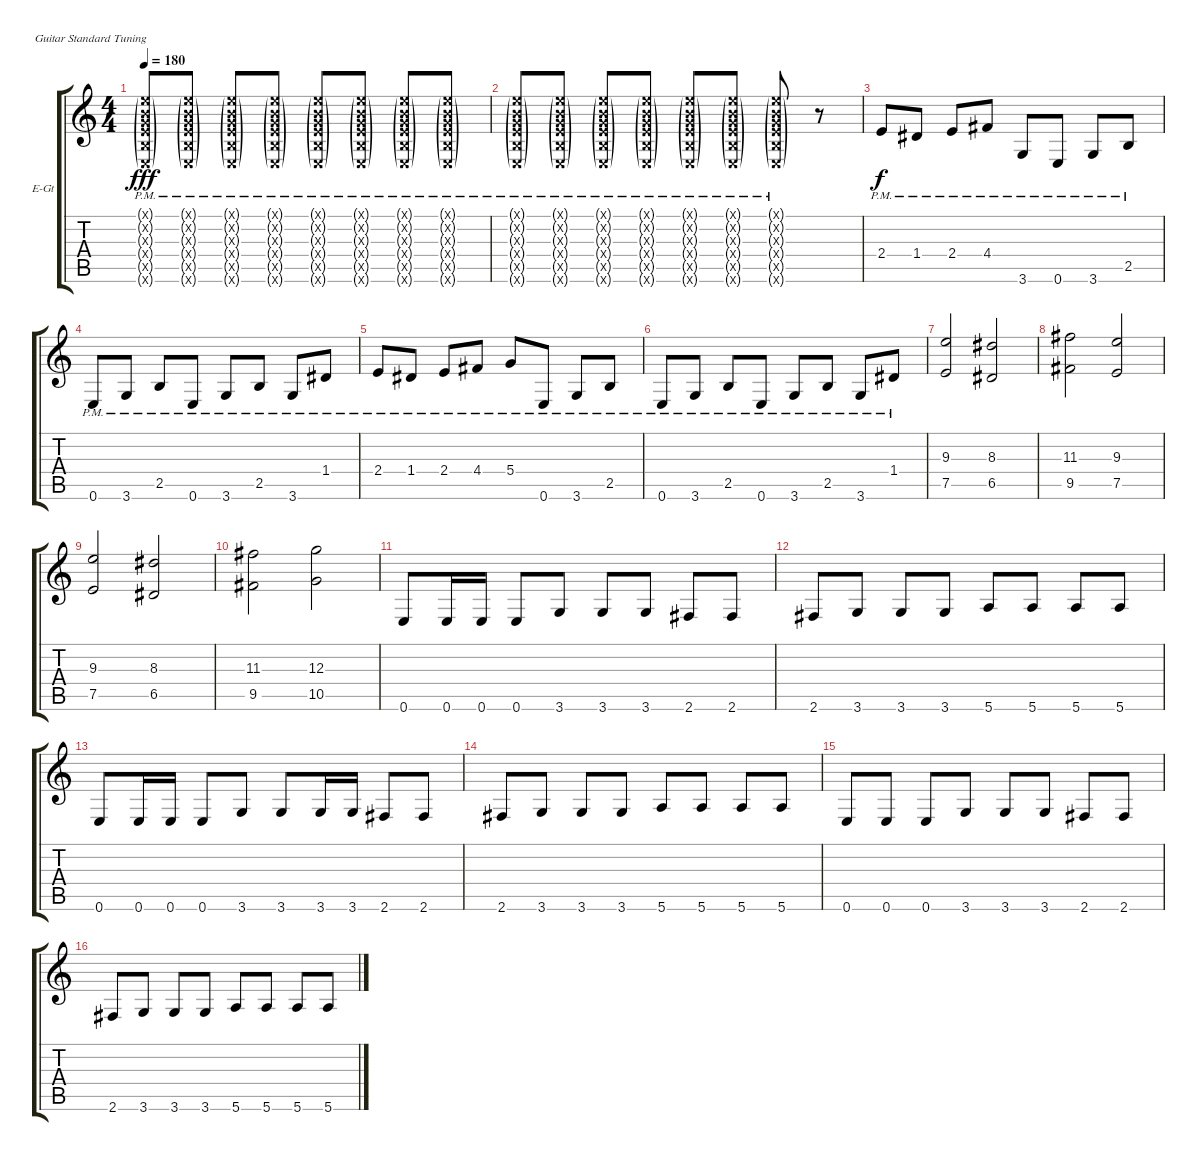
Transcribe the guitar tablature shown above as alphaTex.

\defaultSystemsLayout 4
\bracketExtendMode groupsimilarinstruments
\firstSystemTrackNameOrientation horizontal
\otherSystemsTrackNameOrientation horizontal
\track ("Deryck Whibley " "E-Gt") {instrument distortionguitar}
\staff {score tabs}
\tuning (E4 B3 G3 D3 A2 E2)
\ts (4 4)
\tempo 180
\clef g2
\ks c
(0.1{g pm x} 0.2{g pm x} 0.3{g pm x} 2.4{g pm x} 2.5{g pm x} 0.6{g pm x}).8{dy fff} (0.1{g pm x} 0.2{g pm x} 0.3{g pm x} 2.4{g pm x} 2.5{g pm x} 0.6{g pm x}).8 (0.1{g pm x} 0.2{g pm x} 0.3{g pm x} 2.4{g pm x} 2.5{g pm x} 0.6{g pm x}).8 (0.1{g pm x} 0.2{g pm x} 0.3{g pm x} 2.4{g pm x} 2.5{g pm x} 0.6{g pm x}).8 (0.1{g pm x} 0.2{g pm x} 0.3{g pm x} 2.4{g pm x} 2.5{g pm x} 0.6{g pm x}).8 (0.1{g pm x} 0.2{g pm x} 0.3{g pm x} 2.4{g pm x} 2.5{g pm x} 0.6{g pm x}).8 (0.1{g pm x} 0.2{g pm x} 0.3{g pm x} 2.4{g pm x} 2.5{g pm x} 0.6{g pm x}).8 (0.1{g pm x} 0.2{g pm x} 0.3{g pm x} 2.4{g pm x} 2.5{g pm x} 0.6{g pm x}).8 |
(0.1{g pm x} 0.2{g pm x} 0.3{g pm x} 2.4{g pm x} 2.5{g pm x} 0.6{g pm x}).8 (0.1{g pm x} 0.2{g pm x} 0.3{g pm x} 2.4{g pm x} 2.5{g pm x} 0.6{g pm x}).8 (0.1{g pm x} 0.2{g pm x} 0.3{g pm x} 2.4{g pm x} 2.5{g pm x} 0.6{g pm x}).8 (0.1{g pm x} 0.2{g pm x} 0.3{g pm x} 2.4{g pm x} 2.5{g pm x} 0.6{g pm x}).8 (0.1{g pm x} 0.2{g pm x} 0.3{g pm x} 2.4{g pm x} 2.5{g pm x} 0.6{g pm x}).8 (0.1{g pm x} 0.2{g pm x} 0.3{g pm x} 2.4{g pm x} 2.5{g pm x} 0.6{g pm x}).8 (0.1{g pm x} 0.2{g pm x} 0.3{g pm x} 2.4{g pm x} 2.5{g pm x} 0.6{g pm x}).8 r.8 |
2.4{pm}.8{dy f} 1.4{pm}.8 2.4{pm}.8 4.4{pm}.8 3.6{pm}.8 0.6{pm}.8 3.6{pm}.8 2.5{pm}.8 |
0.6{pm}.8 3.6{pm}.8 2.5{pm}.8 0.6{pm}.8 3.6{pm}.8 2.5{pm}.8 3.6{pm}.8 1.4{pm}.8 |
2.4{pm}.8 1.4{pm}.8 2.4{pm}.8 4.4{pm}.8 5.4{pm}.8 0.6{pm}.8 3.6{pm}.8 2.5{pm}.8 |
0.6{pm}.8 3.6{pm}.8 2.5{pm}.8 0.6{pm}.8 3.6{pm}.8 2.5{pm}.8 3.6{pm}.8 1.4{pm}.8 |
(9.3 7.5).2 (8.3 6.5).2 |
(11.3 9.5).2 (9.3 7.5).2 |
(9.3 7.5).2 (8.3 6.5).2 |
(11.3 9.5).2 (12.3 10.5).2 |
0.6.8 0.6.16 0.6.16 0.6.8 3.6.8 3.6.8 3.6.8 2.6.8 2.6.8 |
2.6.8 3.6.8 3.6.8 3.6.8 5.6.8 5.6.8 5.6.8 5.6.8 |
0.6.8 0.6.16 0.6.16 0.6.8 3.6.8 3.6.8 3.6.16 3.6.16 2.6.8 2.6.8 |
2.6.8 3.6.8 3.6.8 3.6.8 5.6.8 5.6.8 5.6.8 5.6.8 |
0.6.8 0.6.8 0.6.8 3.6.8 3.6.8 3.6.8 2.6.8 2.6.8 |
2.6.8 3.6.8 3.6.8 3.6.8 5.6.8 5.6.8 5.6.8 5.6.8
